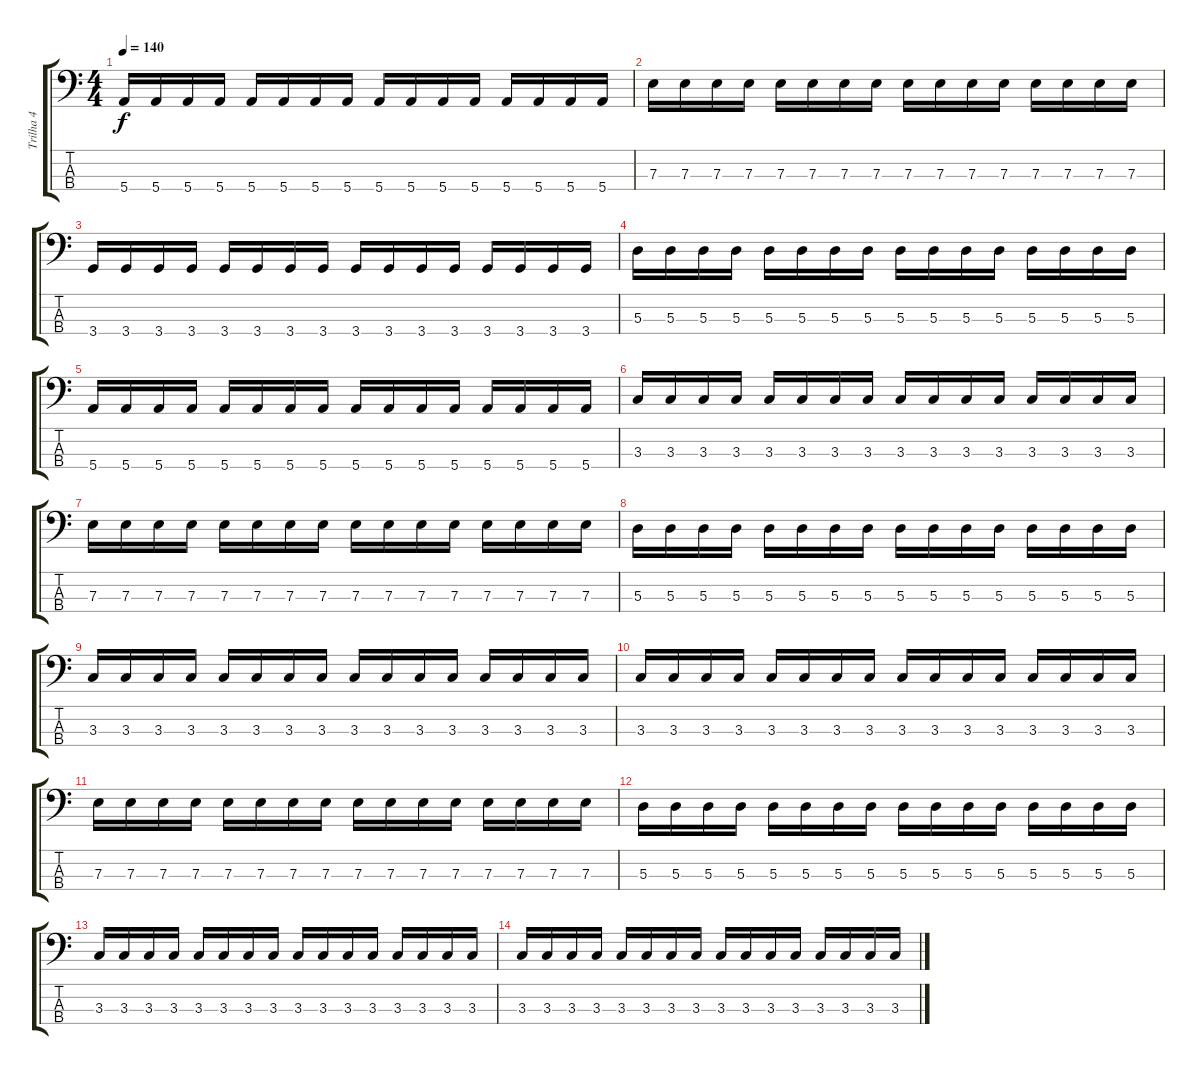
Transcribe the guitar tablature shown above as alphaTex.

\track ("Trilha 4" "Trilha 4") {instrument electricbassfinger}
\staff {score tabs}
\tuning (G2 D2 A1 E1) {hide}
\ts (4 4)
\tempo 140
\clef f4
\ks c
5.4.16{dy f} 5.4.16 5.4.16 5.4.16 5.4.16 5.4.16 5.4.16 5.4.16 5.4.16 5.4.16 5.4.16 5.4.16 5.4.16 5.4.16 5.4.16 5.4.16 |
7.3.16 7.3.16 7.3.16 7.3.16 7.3.16 7.3.16 7.3.16 7.3.16 7.3.16 7.3.16 7.3.16 7.3.16 7.3.16 7.3.16 7.3.16 7.3.16 |
3.4.16 3.4.16 3.4.16 3.4.16 3.4.16 3.4.16 3.4.16 3.4.16 3.4.16 3.4.16 3.4.16 3.4.16 3.4.16 3.4.16 3.4.16 3.4.16 |
5.3.16 5.3.16 5.3.16 5.3.16 5.3.16 5.3.16 5.3.16 5.3.16 5.3.16 5.3.16 5.3.16 5.3.16 5.3.16 5.3.16 5.3.16 5.3.16 |
5.4.16 5.4.16 5.4.16 5.4.16 5.4.16 5.4.16 5.4.16 5.4.16 5.4.16 5.4.16 5.4.16 5.4.16 5.4.16 5.4.16 5.4.16 5.4.16 |
3.3.16 3.3.16 3.3.16 3.3.16 3.3.16 3.3.16 3.3.16 3.3.16 3.3.16 3.3.16 3.3.16 3.3.16 3.3.16 3.3.16 3.3.16 3.3.16 |
7.3.16 7.3.16 7.3.16 7.3.16 7.3.16 7.3.16 7.3.16 7.3.16 7.3.16 7.3.16 7.3.16 7.3.16 7.3.16 7.3.16 7.3.16 7.3.16 |
5.3.16 5.3.16 5.3.16 5.3.16 5.3.16 5.3.16 5.3.16 5.3.16 5.3.16 5.3.16 5.3.16 5.3.16 5.3.16 5.3.16 5.3.16 5.3.16 |
3.3.16 3.3.16 3.3.16 3.3.16 3.3.16 3.3.16 3.3.16 3.3.16 3.3.16 3.3.16 3.3.16 3.3.16 3.3.16 3.3.16 3.3.16 3.3.16 |
3.3.16 3.3.16 3.3.16 3.3.16 3.3.16 3.3.16 3.3.16 3.3.16 3.3.16 3.3.16 3.3.16 3.3.16 3.3.16 3.3.16 3.3.16 3.3.16 |
7.3.16 7.3.16 7.3.16 7.3.16 7.3.16 7.3.16 7.3.16 7.3.16 7.3.16 7.3.16 7.3.16 7.3.16 7.3.16 7.3.16 7.3.16 7.3.16 |
5.3.16 5.3.16 5.3.16 5.3.16 5.3.16 5.3.16 5.3.16 5.3.16 5.3.16 5.3.16 5.3.16 5.3.16 5.3.16 5.3.16 5.3.16 5.3.16 |
3.3.16 3.3.16 3.3.16 3.3.16 3.3.16 3.3.16 3.3.16 3.3.16 3.3.16 3.3.16 3.3.16 3.3.16 3.3.16 3.3.16 3.3.16 3.3.16 |
3.3.16 3.3.16 3.3.16 3.3.16 3.3.16 3.3.16 3.3.16 3.3.16 3.3.16 3.3.16 3.3.16 3.3.16 3.3.16 3.3.16 3.3.16 3.3.16
